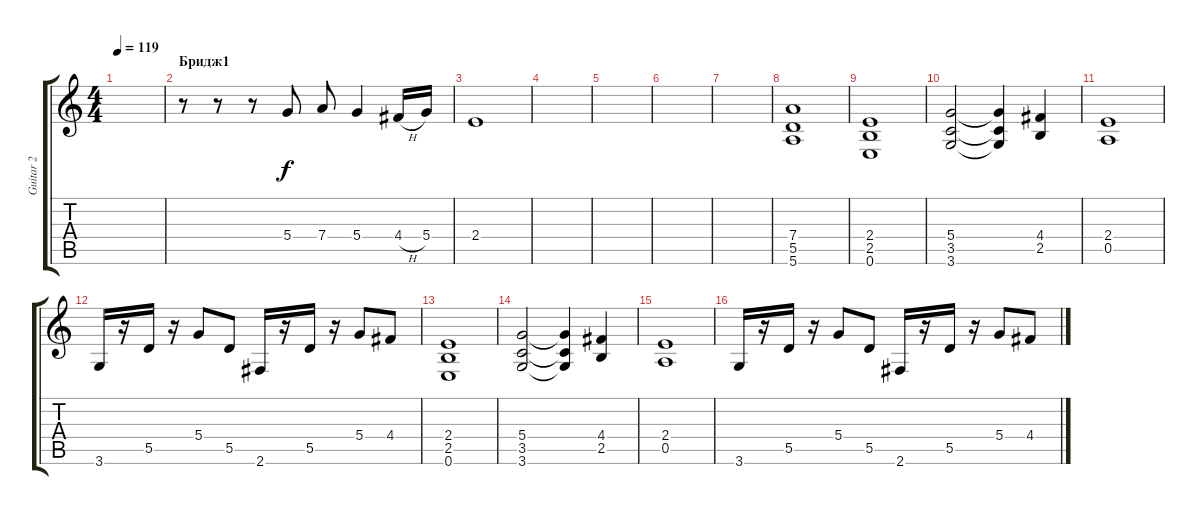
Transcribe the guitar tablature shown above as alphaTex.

\track ("Guitar 2" "Guitar 2") {instrument distortionguitar}
\staff {score tabs}
\tuning (E4 B3 G3 D3 A2 E2) {hide}
\ts (4 4)
\tempo 119
\clef g2
\ks c
|
\section ("" "Бридж1")
r.8{instrument acousticguitarnylon} r.8 r.8 5.4.8 7.4.8 5.4.4 4.4{h}.16 5.4.16 |
2.4.1 |
|
|
|
|
(7.4 5.5 5.6).1 |
(2.4 2.5 0.6).1 |
(5.4 3.5 3.6).2 (5.4{t} 3.5{t} 3.6{t}).4 (4.4 2.5).4 |
(2.4 0.5).1 |
3.6.16 r.16 5.5.16 r.16 5.4.8 5.5.8 2.6.16 r.16 5.5.16 r.16 5.4.8 4.4.8 |
(2.4 2.5 0.6).1 |
(5.4 3.5 3.6).2 (5.4{t} 3.5{t} 3.6{t}).4 (4.4 2.5).4 |
(2.4 0.5).1 |
3.6.16 r.16 5.5.16 r.16 5.4.8 5.5.8 2.6.16 r.16 5.5.16 r.16 5.4.8 4.4.8
